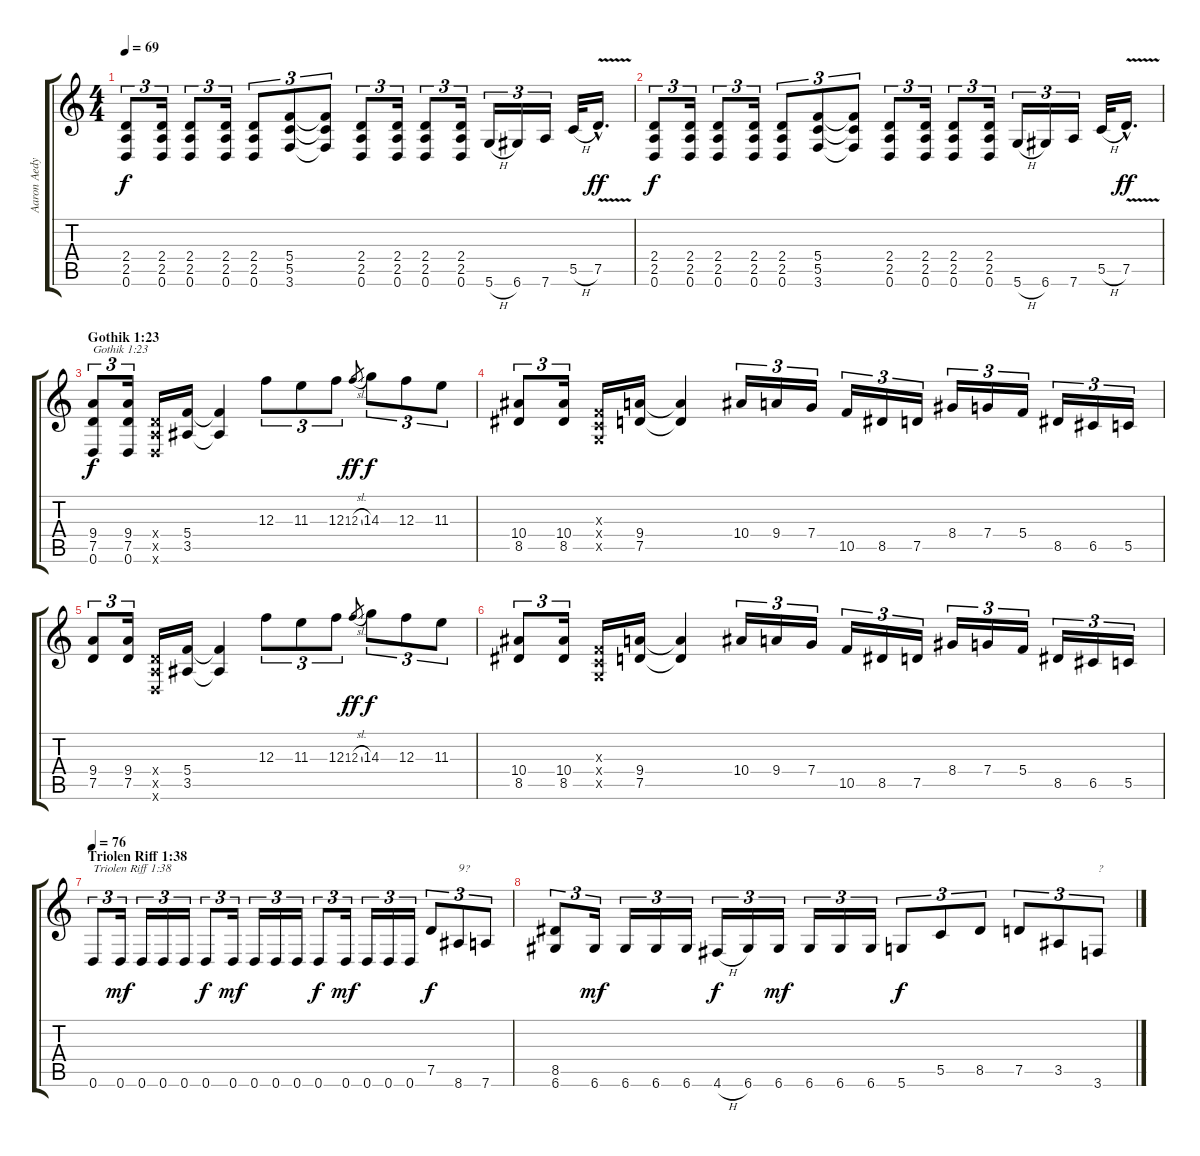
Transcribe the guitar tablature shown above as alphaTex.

\track ("Aaron Aedy" "Aaron Aedy") {instrument distortionguitar}
\staff {score tabs}
\tuning (D4 A3 F3 C3 G2 D2) {hide}
\ts (4 4)
\tempo 69
\clef g2
\ks c
(2.4 2.5 0.6).8{tu (3 2) dy f} (2.4 2.5 0.6).16{tu (3 2)} (2.4 2.5 0.6).8{tu (3 2)} (2.4 2.5 0.6).16{tu (3 2)} (2.4 2.5 0.6).8{tu (3 2)} (5.4 5.5 3.6).8{tu (3 2)} (5.4{t} 5.5{t} 3.6{t}).8{tu (3 2)} (2.4 2.5 0.6).8{tu (3 2)} (2.4 2.5 0.6).16{tu (3 2)} (2.4 2.5 0.6).8{tu (3 2)} (2.4 2.5 0.6).16{tu (3 2)} 5.6{h}.16{tu (3 2)} 6.6.16{tu (3 2)} 7.6.16{tu (3 2)} 5.5{h}.32 7.5{v hac}.16{d dy ff} |
(2.4 2.5 0.6).8{tu (3 2) dy f} (2.4 2.5 0.6).16{tu (3 2)} (2.4 2.5 0.6).8{tu (3 2)} (2.4 2.5 0.6).16{tu (3 2)} (2.4 2.5 0.6).8{tu (3 2)} (5.4 5.5 3.6).8{tu (3 2)} (5.4{t} 5.5{t} 3.6{t}).8{tu (3 2)} (2.4 2.5 0.6).8{tu (3 2)} (2.4 2.5 0.6).16{tu (3 2)} (2.4 2.5 0.6).8{tu (3 2)} (2.4 2.5 0.6).16{tu (3 2)} 5.6{h}.16{tu (3 2)} 6.6.16{tu (3 2)} 7.6.16{tu (3 2)} 5.5{h}.32 7.5{v hac}.16{d dy ff} |
\section ("" "Gothik 1:23")
(9.4 7.5 0.6).8{tu (3 2) txt "Gothik 1:23" dy f} (9.4 7.5 0.6).16{tu (3 2)} (2.4{x} 2.5{x} 0.6{x}).16 (5.4 3.5).16 (5.4{t} 3.5{t}).4 12.3.8{tu (3 2)} 11.3.8{tu (3 2)} 12.3.8{tu (3 2)} 12.3{sl}.8{gr dy ff} 14.3.8{tu (3 2) dy f} 12.3.8{tu (3 2)} 11.3.8{tu (3 2)} |
(10.4 8.5).8{tu (3 2)} (10.4 8.5).16{tu (3 2)} (0.3{x} 0.4{x} 0.5{x}).16 (9.4 7.5).16 (9.4{t} 7.5{t}).4 10.4.16{tu (3 2)} 9.4.16{tu (3 2)} 7.4.16{tu (3 2)} 10.5.16{tu (3 2)} 8.5.16{tu (3 2)} 7.5.16{tu (3 2)} 8.4.16{tu (3 2)} 7.4.16{tu (3 2)} 5.4.16{tu (3 2)} 8.5.16{tu (3 2)} 6.5.16{tu (3 2)} 5.5.16{tu (3 2)} |
(9.4 7.5).8{tu (3 2)} (9.4 7.5).16{tu (3 2)} (2.4{x} 2.5{x} 0.6{x}).16 (5.4 3.5).16 (5.4{t} 3.5{t}).4 12.3.8{tu (3 2)} 11.3.8{tu (3 2)} 12.3.8{tu (3 2)} 12.3{sl}.8{gr dy ff} 14.3.8{tu (3 2) dy f} 12.3.8{tu (3 2)} 11.3.8{tu (3 2)} |
(10.4 8.5).8{tu (3 2)} (10.4 8.5).16{tu (3 2)} (0.3{x} 0.4{x} 0.5{x}).16 (9.4 7.5).16 (9.4{t} 7.5{t}).4 10.4.16{tu (3 2)} 9.4.16{tu (3 2)} 7.4.16{tu (3 2)} 10.5.16{tu (3 2)} 8.5.16{tu (3 2)} 7.5.16{tu (3 2)} 8.4.16{tu (3 2)} 7.4.16{tu (3 2)} 5.4.16{tu (3 2)} 8.5.16{tu (3 2)} 6.5.16{tu (3 2)} 5.5.16{tu (3 2)} |
\section ("" "Triolen Riff 1:38")
\tempo 76
0.6.8{tu (3 2) txt "Triolen Riff 1:38"} 0.6.16{tu (3 2) dy mf} 0.6.16{tu (3 2)} 0.6.16{tu (3 2)} 0.6.16{tu (3 2)} 0.6.8{tu (3 2) dy f} 0.6.16{tu (3 2) dy mf} 0.6.16{tu (3 2)} 0.6.16{tu (3 2)} 0.6.16{tu (3 2)} 0.6.8{tu (3 2) dy f} 0.6.16{tu (3 2) dy mf} 0.6.16{tu (3 2)} 0.6.16{tu (3 2)} 0.6.16{tu (3 2)} 7.5.8{tu (3 2) dy f} 8.6.8{tu (3 2) txt "9?"} 7.6.8{tu (3 2)} |
(8.5 6.6).8{tu (3 2)} 6.6.16{tu (3 2) dy mf} 6.6.16{tu (3 2)} 6.6.16{tu (3 2)} 6.6.16{tu (3 2)} 4.6{h}.16{tu (3 2) dy f} 6.6.16{tu (3 2)} 6.6.16{tu (3 2) dy mf} 6.6.16{tu (3 2)} 6.6.16{tu (3 2)} 6.6.16{tu (3 2)} 5.6.8{tu (3 2) dy f} 5.5.8{tu (3 2)} 8.5.8{tu (3 2)} 7.5.8{tu (3 2)} 3.5.8{tu (3 2)} 3.6.8{tu (3 2) txt "?"}
